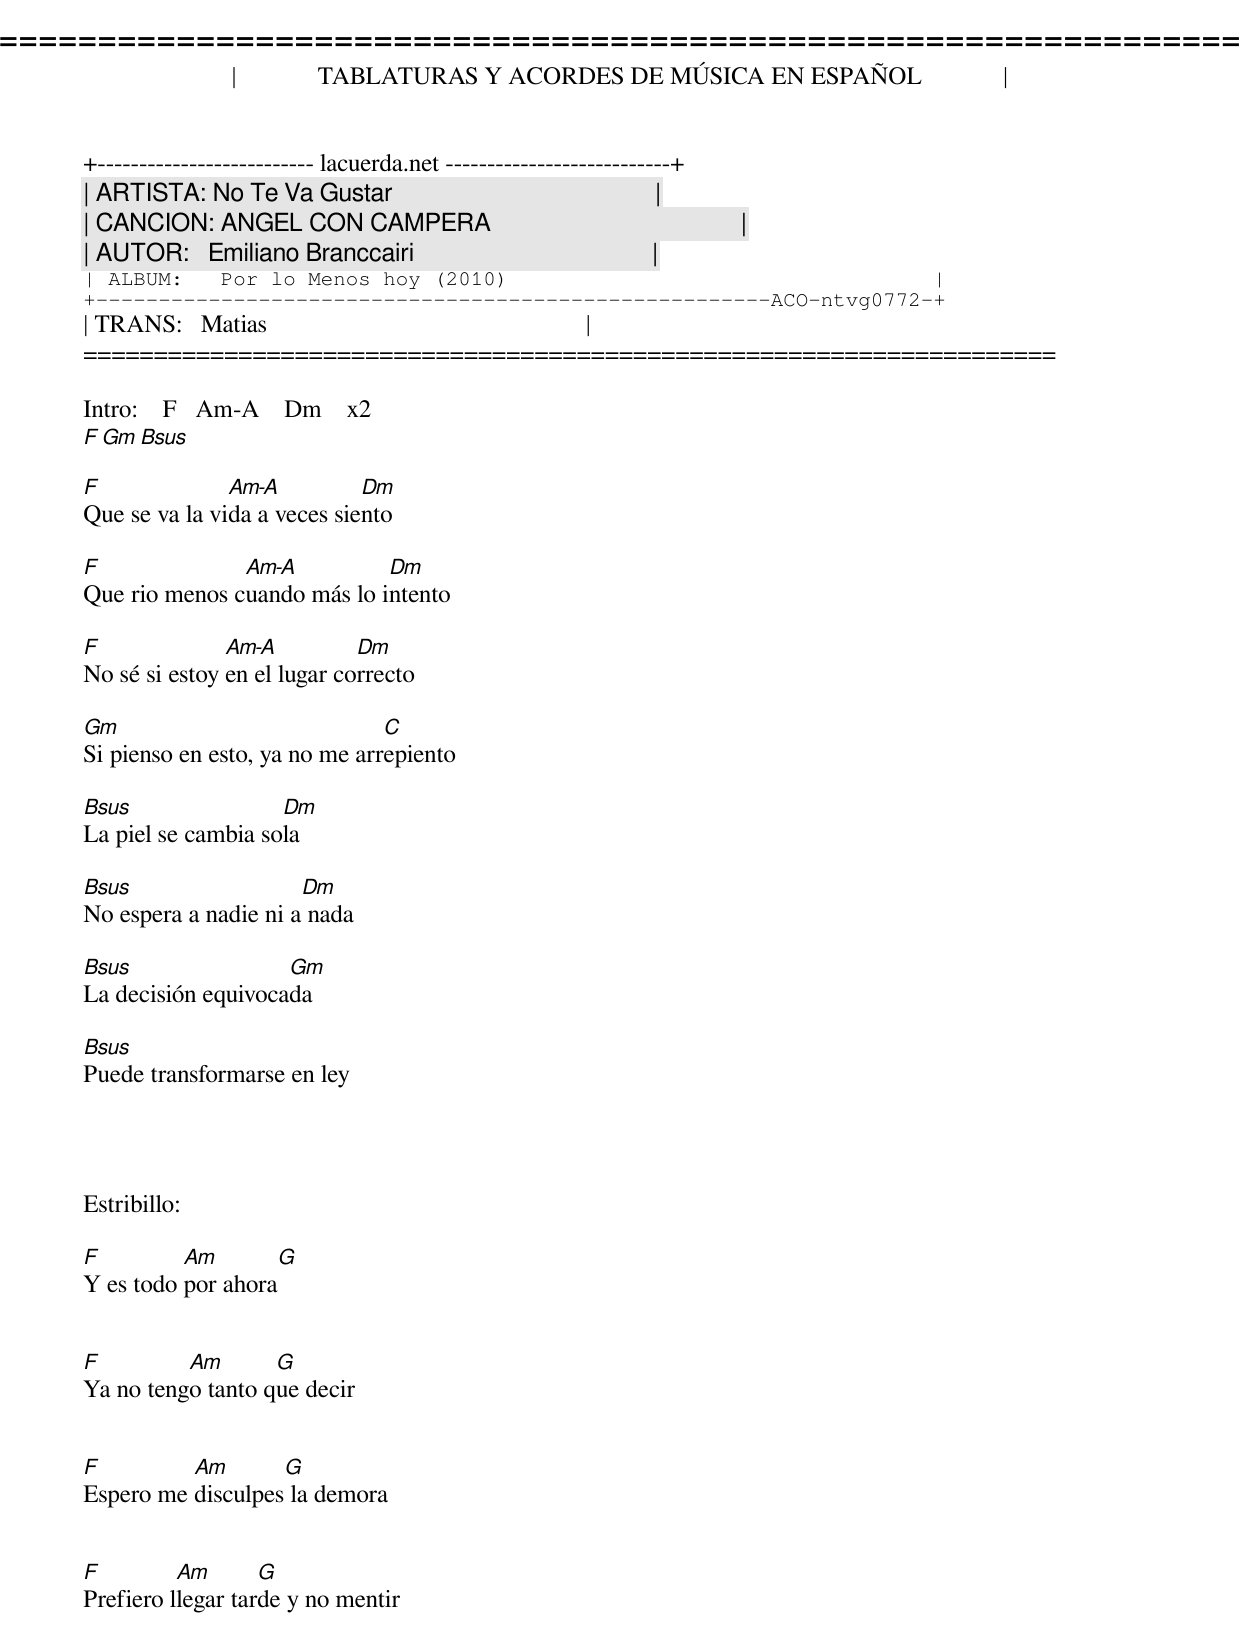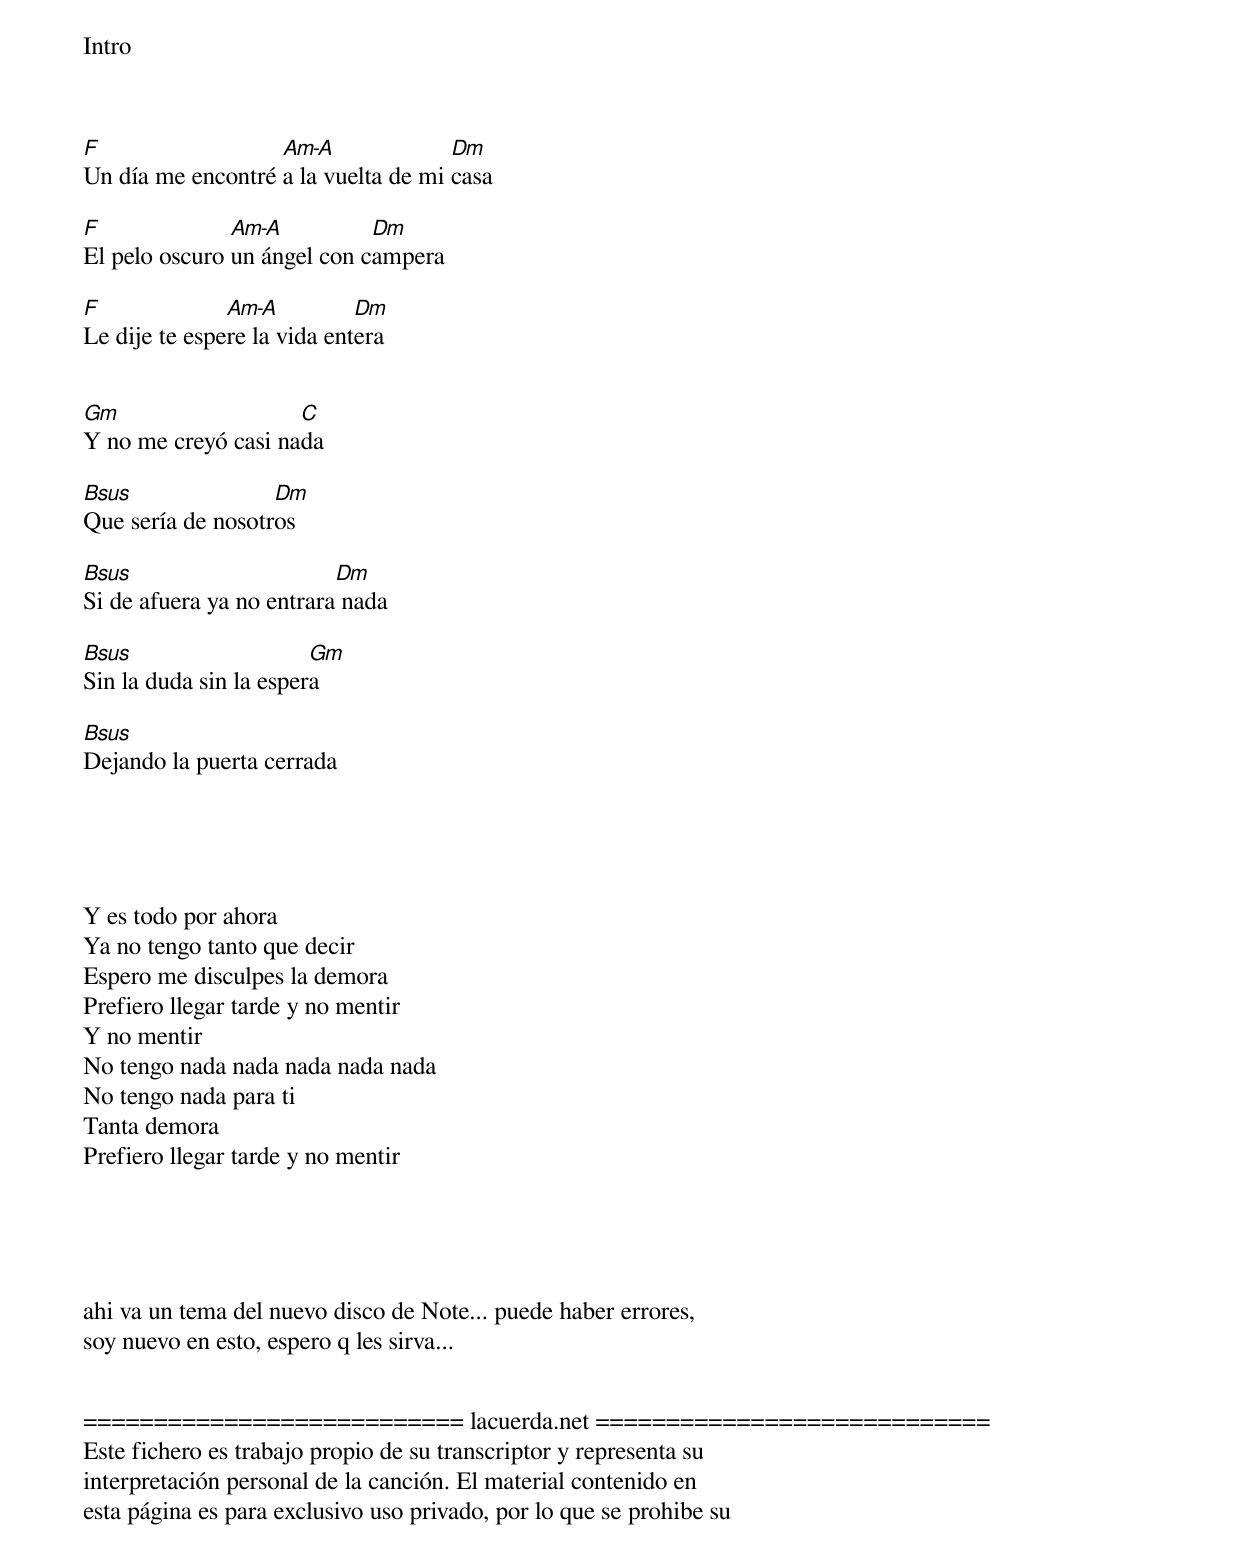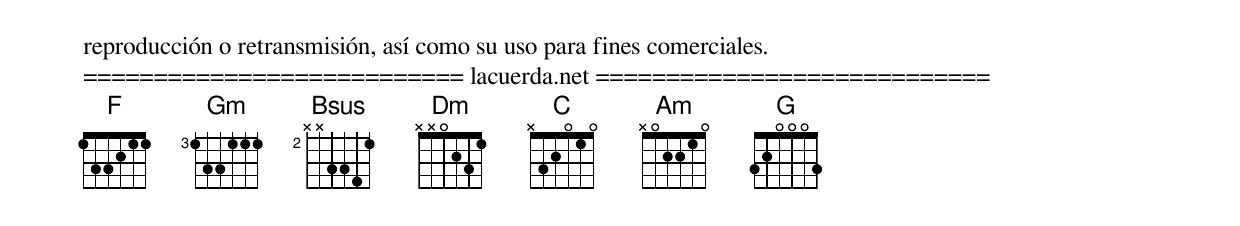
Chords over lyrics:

=====================================================================
|             TABLATURAS Y ACORDES DE MÚSICA EN ESPAÑOL             |
+-------------------------- lacuerda.net ---------------------------+
| ARTISTA: No Te Va Gustar                                          |
| CANCION: ANGEL CON CAMPERA                                        |
| AUTOR:   Emiliano Branccairi                                      |
| ALBUM:   Por lo Menos hoy (2010)                                  |
+------------------------------------------------------ACO-ntvg0772-+
| TRANS:   Matias                                                   |
=====================================================================

Intro:    F   Am-A    Dm    x2
          F    Gm    Bsus

F              Am-A          Dm
Que se va la vida a veces siento

F              Am-A          Dm
Que rio menos cuando más lo intento

F              Am-A          Dm
No sé si estoy en el lugar correcto

Gm                             C
Si pienso en esto, ya no me arrepiento

Bsus                Dm
La piel se cambia sola

Bsus                  Dm
No espera a nadie ni a nada

Bsus                Gm
La decisión equivocada

Bsus
Puede transformarse en ley




Estribillo:

F         Am       G
Y es todo por ahora


F         Am       G
Ya no tengo tanto que decir


F         Am       G
Espero me disculpes la demora


F         Am       G
Prefiero llegar tarde y no mentir





Intro



F                  Am-A              Dm
Un día me encontré a la vuelta de mi casa

F              Am-A          Dm
El pelo oscuro un ángel con campera

F              Am-A          Dm
Le dije te espere la vida entera


Gm                   C
Y no me creyó casi nada

Bsus               Dm
Que sería de nosotros

Bsus                      Dm
Si de afuera ya no entrara nada

Bsus                    Gm
Sin la duda sin la espera

Bsus
Dejando la puerta cerrada





Y es todo por ahora
Ya no tengo tanto que decir
Espero me disculpes la demora
Prefiero llegar tarde y no mentir
Y no mentir
No tengo nada nada nada nada nada
No tengo nada para ti
Tanta demora
Prefiero llegar tarde y no mentir





ahi va un tema del nuevo disco de Note... puede haber errores,
soy nuevo en esto, espero q les sirva...


=========================== lacuerda.net ============================
Este fichero es trabajo propio de su transcriptor y representa su
interpretación personal de la canción. El material contenido en
esta página es para exclusivo uso privado, por lo que se prohibe su
reproducción o retransmisión, así como su uso para fines comerciales.
=========================== lacuerda.net ============================
